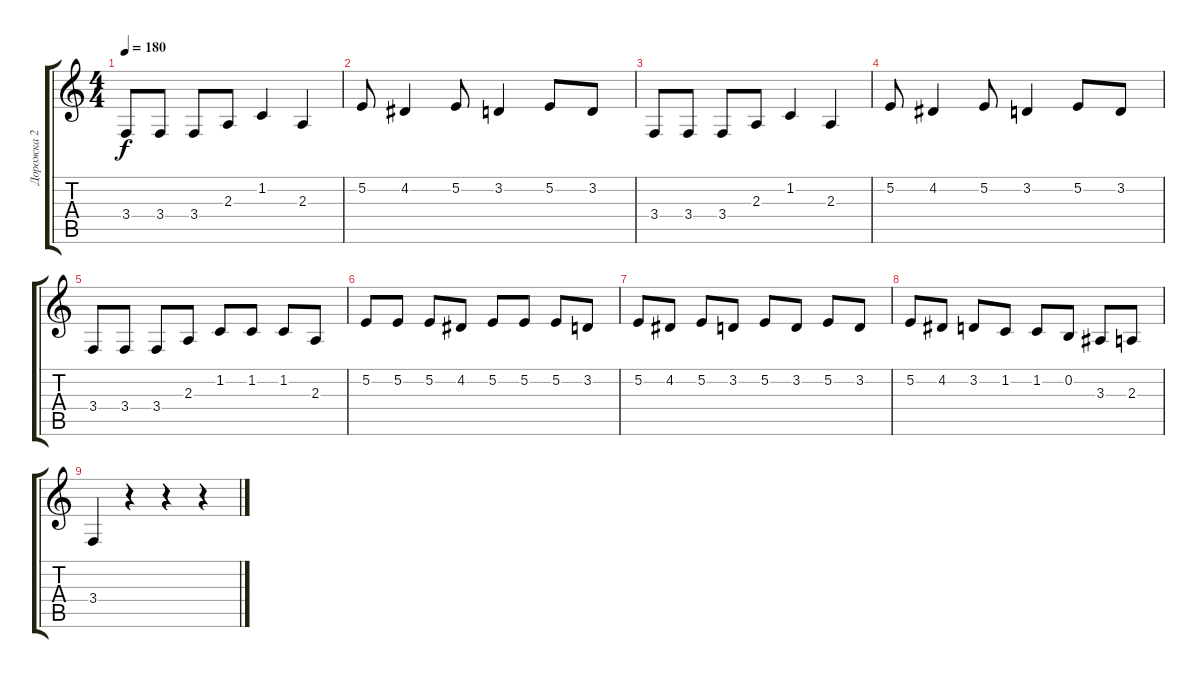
\track ("Дорожка 2" "Дорожка 2") {instrument acousticgrandpiano}
\staff {score tabs}
\tuning (E4 B3 G3 D3 A2 E2) {hide}
\ts (4 4)
\tempo 180
\clef g2
\ks c
3.4.8{dy f} 3.4.8 3.4.8 2.3.8 1.2.4 2.3.4 |
5.2.8 4.2.4 5.2.8 3.2.4 5.2.8 3.2.8 |
3.4.8 3.4.8 3.4.8 2.3.8 1.2.4 2.3.4 |
5.2.8 4.2.4 5.2.8 3.2.4 5.2.8 3.2.8 |
3.4.8 3.4.8 3.4.8 2.3.8 1.2.8 1.2.8 1.2.8 2.3.8 |
5.2.8 5.2.8 5.2.8 4.2.8 5.2.8 5.2.8 5.2.8 3.2.8 |
5.2.8 4.2.8 5.2.8 3.2.8 5.2.8 3.2.8 5.2.8 3.2.8 |
5.2.8 4.2.8 3.2.8 1.2.8 1.2.8 0.2.8 3.3.8 2.3.8 |
3.4.4 r.4 r.4 r.4
